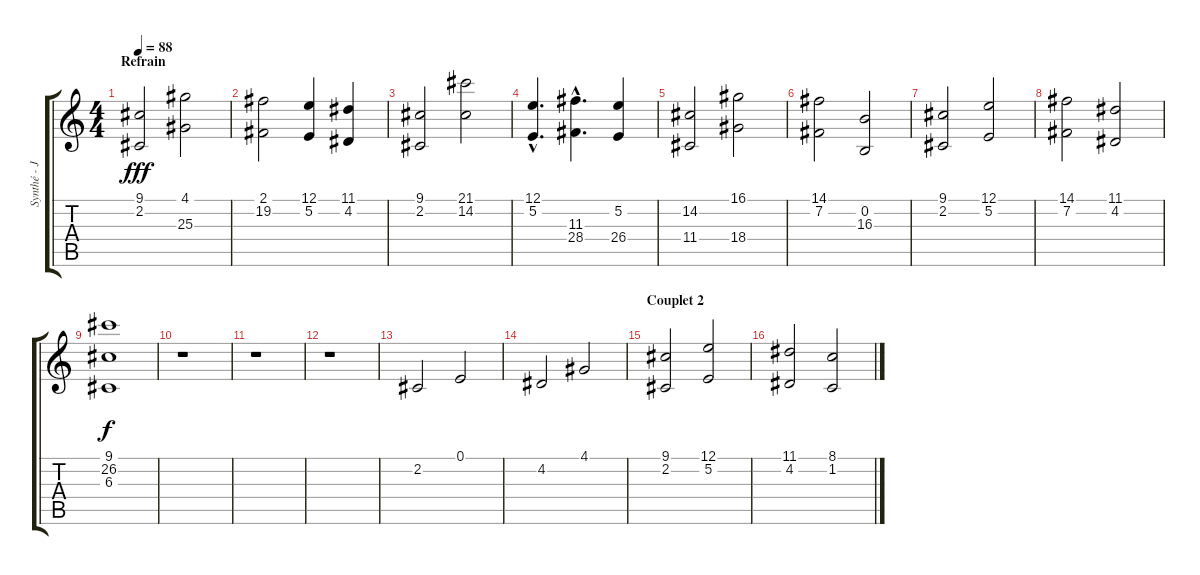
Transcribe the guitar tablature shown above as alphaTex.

\track ("Synthé - Julian" "Synthé - J") {instrument synthstrings1}
\staff {score tabs}
\tuning (E4 B3 G3 D3 A2 E2) {hide}
\ts (4 4)
\section ("" "Refrain")
\tempo 88
\clef g2
\ks c
(9.1 2.2).2{dy fff} (4.1 25.3).2 |
(2.1 19.2).2 (12.1 5.2).4 (11.1 4.2).4 |
(9.1 2.2).2 (21.1 14.2).2 |
(12.1{hac} 5.2{hac}).4{d} (11.3{hac} 28.4{hac}).4{d} (5.2 26.4).4 |
(14.2 11.4).2 (16.1 18.4).2 |
(14.1 7.2).2 (0.2 16.3).2 |
(9.1 2.2).2 (12.1 5.2).2 |
(14.1 7.2).2 (11.1 4.2).2 |
(9.1 26.2 6.3).1{dy f volume 5} |
r.1 |
r.1 |
r.1 |
2.2.2{volume 14 instrument synthstrings1} 0.1.2 |
4.2.2 4.1.2 |
\section ("" "Couplet 2")
(9.1 2.2).2 (12.1 5.2).2 |
(11.1 4.2).2 (8.1 1.2).2
